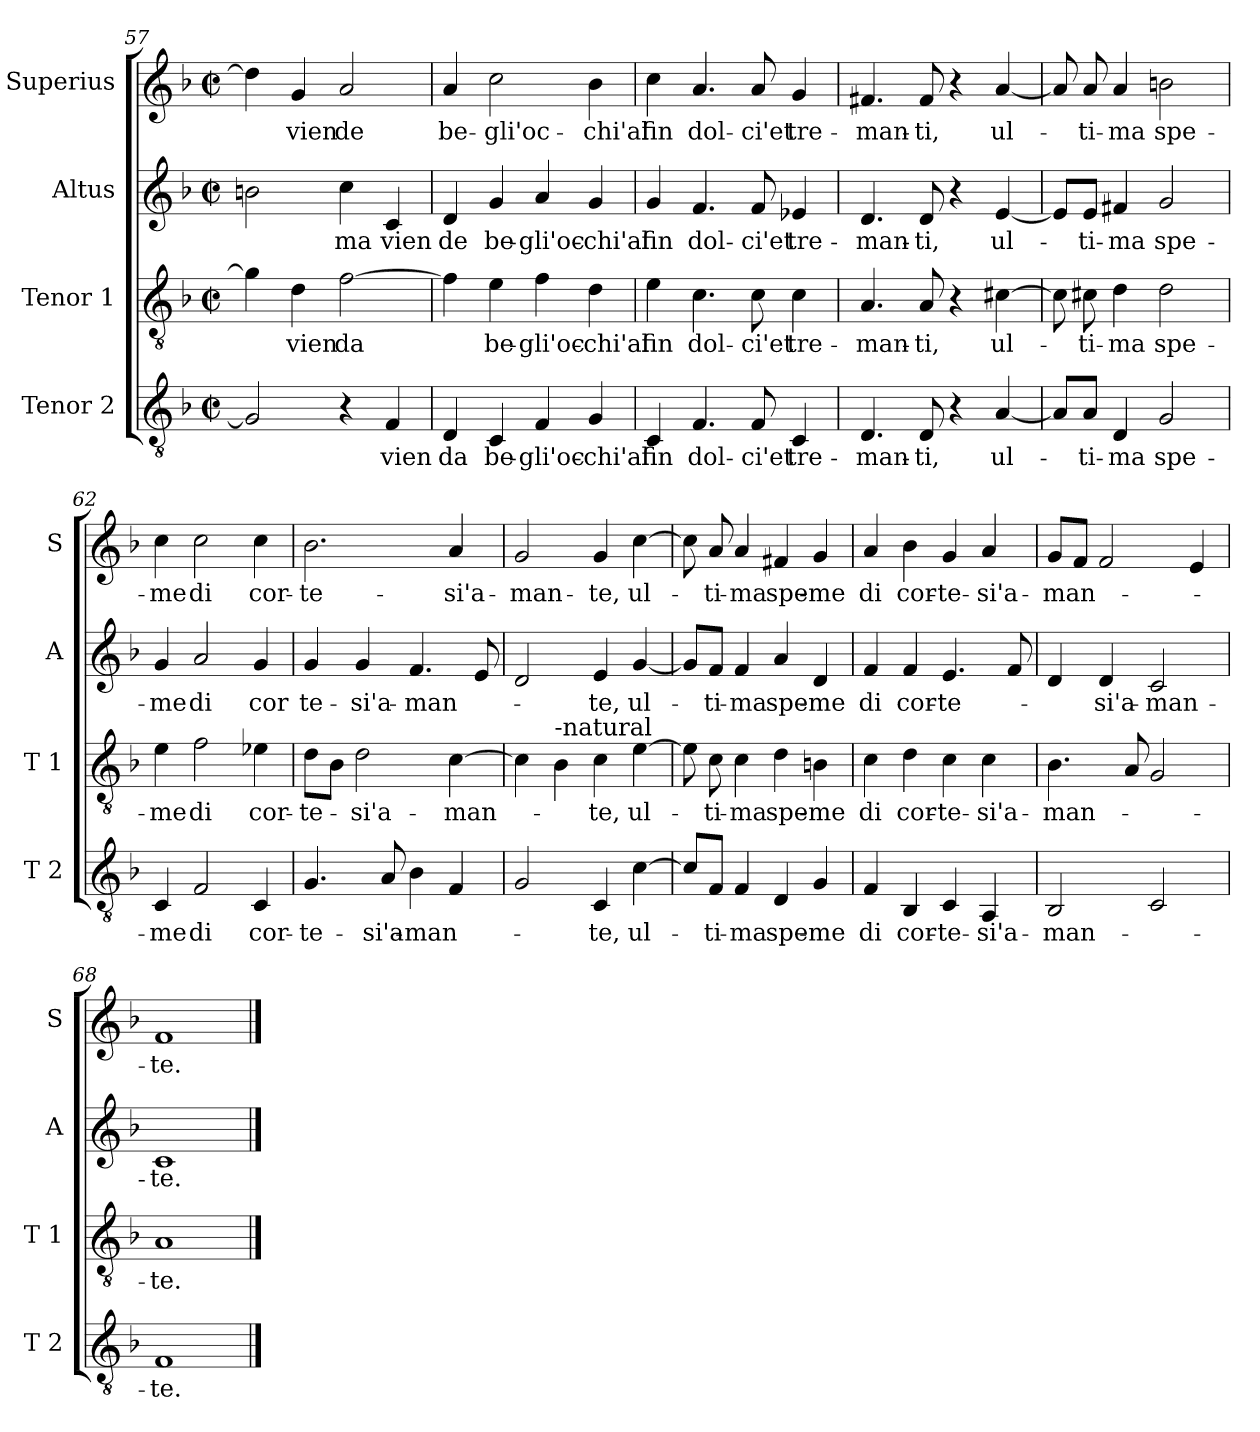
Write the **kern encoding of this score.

**kern	**text	**kern	**text	**kern	**text	**kern	**text
*part4	*part4	*part3	*part3	*part2	*part2	*part1	*part1
*staff4	*staff4	*staff3	*staff3	*staff2	*staff2	*staff1	*staff1
*I"Tenor 2	*	*I"Tenor 1	*	*I"Altus	*	*I"Superius	*
*I'T 2	*	*I'T 1	*	*I'A	*	*I'S	*
!!LO:LB:g=z
*clefGv2	*	*clefGv2	*	*clefG2	*	*clefG2	*
*k[b-]	*	*k[b-]	*	*k[b-]	*	*k[b-]	*
*F:	*	*F:	*	*F:	*	*F:	*
*M2/2	*	*M2/2	*	*M2/2	*	*M2/2	*
*met(c|)	*	*met(c|)	*	*met(c|)	*	*met(c|)	*
=57	=57	=57	=57	=57	=57	=57	=57
2G/]	.	4g\]	.	2bn\	.	4dd\]	.
.	.	4d\	vien	.	.	4g/	vien
4r	.	[2f\	da	4cc\	-ma	2a/	de
4F/	vien	.	.	4c/	vien	.	.
=58	=58	=58	=58	=58	=58	=58	=58
4D/	da	4f\]	.	4d/	de	4a/	be-
4C/	be-	4e\	be-	4g/	be-	2cc\	-gli'oc-
4F/	-gli'oc-	4f\	-gli'oc-	4a/	-gli'oc-	.	.
4G/	-chi'al	4d\	-chi'al	4g/	-chi'al	4b-\	-chi'al
=59	=59	=59	=59	=59	=59	=59	=59
4C/	fin	4e\	fin	4g/	fin	4cc\	fin
4.F/	dol-	4.c\	dol-	4.f/	dol-	4.a/	dol-
8F/	-ci'et	8c\	-ci'et	8f/	-ci'et	8a/	-ci'et
4C/	tre-	4c\	tre-	4e-X/	tre-	4g/	tre-
=60	=60	=60	=60	=60	=60	=60	=60
4.D/	-man-	4.A/	-man-	4.d/	-man-	4.f#X/	-man-
8D/	-ti,	8A/	-ti,	8d/	-ti,	8f#/	-ti,
4r	.	4r	.	4r	.	4r	.
[4A/	ul-	[4c#X\	ul-	[4e/	ul-	[4a/	ul-
=61	=61	=61	=61	=61	=61	=61	=61
8A/L]	.	8c#\]	.	8e/L]	.	8a/]	.
8A/J	-ti-	8c#X\	-ti-	8e/J	-ti-	8a/	-ti-
4D/	-ma	4d\	-ma	4f#X/	-ma	4a/	-ma
2G/	spe-	2d\	spe-	2g/	spe-	2bn\	spe-
=62	=62	=62	=62	=62	=62	=62	=62
4C/	-me	4e\	-me	4g/	-me	4cc\	-me
2F/	di	2f\	di	2a/	di	2cc\	di
4C/	cor-	4e-X\	cor-	4g/	cor	4cc\	cor-
!!LO:LB:g=z
=63	=63	=63	=63	=63	=63	=63	=63
4.G/	-te-	8d\L	-te-	4g/	te-	2.b-\	-te-
.	.	8B-\J	.	.	.	.	.
.	.	2d\	-si'a-	4g/	-si'a-	.	.
8A/	-si'a-	.	.	.	.	.	.
4B-\	-man-	.	.	4.f/	-man-	.	.
4F/	.	[4c\	-man-	.	.	4a/	-si'a-
.	.	.	.	8e/	.	.	.
=64	=64	=64	=64	=64	=64	=64	=64
2G/	.	4c\]	.	2d/	.	2g/	-man-
!	!	!LO:TX:a:t=-natural	!	!	!	!	!
.	.	4B-\	.	.	.	.	.
4C/	-te,	4c\	-te,	4e/	-te,	4g/	-te,
[4c\	ul-	[4e\	ul-	[4g/	ul-	[4cc\	ul-
=65	=65	=65	=65	=65	=65	=65	=65
8c/L]	.	8e\]	.	8g/L]	.	8cc\]	.
8F/J	-ti-	8c\	-ti-	8f/J	-ti-	8a/	-ti-
4F/	-ma	4c\	-ma	4f/	-ma	4a/	-ma
4D/	spe-	4d\	spe-	4a/	spe-	4f#X/	spe-
4G/	-me	4Bn\	-me	4d/	-me	4g/	-me
=66	=66	=66	=66	=66	=66	=66	=66
4F/	di	4c\	di	4f/	di	4a/	di
4BB-/	cor-	4d\	cor-	4f/	cor-	4b-\	cor-
4C/	-te-	4c\	-te-	4.e/	-te-	4g/	-te-
4AA/	-si'a-	4c\	-si'a-	.	.	4a/	-si'a-
.	.	.	.	8f/	.	.	.
=67	=67	=67	=67	=67	=67	=67	=67
2BB-/	-man-	4.B-\	-man-	4d/	.	8g/L	-man-
.	.	.	.	.	.	8f/J	.
.	.	.	.	4d/	-si'a-	2f/	.
.	.	8A/	.	.	.	.	.
2C/	.	2G/	.	2c/	-man-	.	.
.	.	.	.	.	.	4e/	.
=68	=68	=68	=68	=68	=68	=68	=68
1F	-te.	1A	-te.	1c	-te.	1f	-te.
==	==	==	==	==	==	==	==
*-	*-	*-	*-	*-	*-	*-	*-
